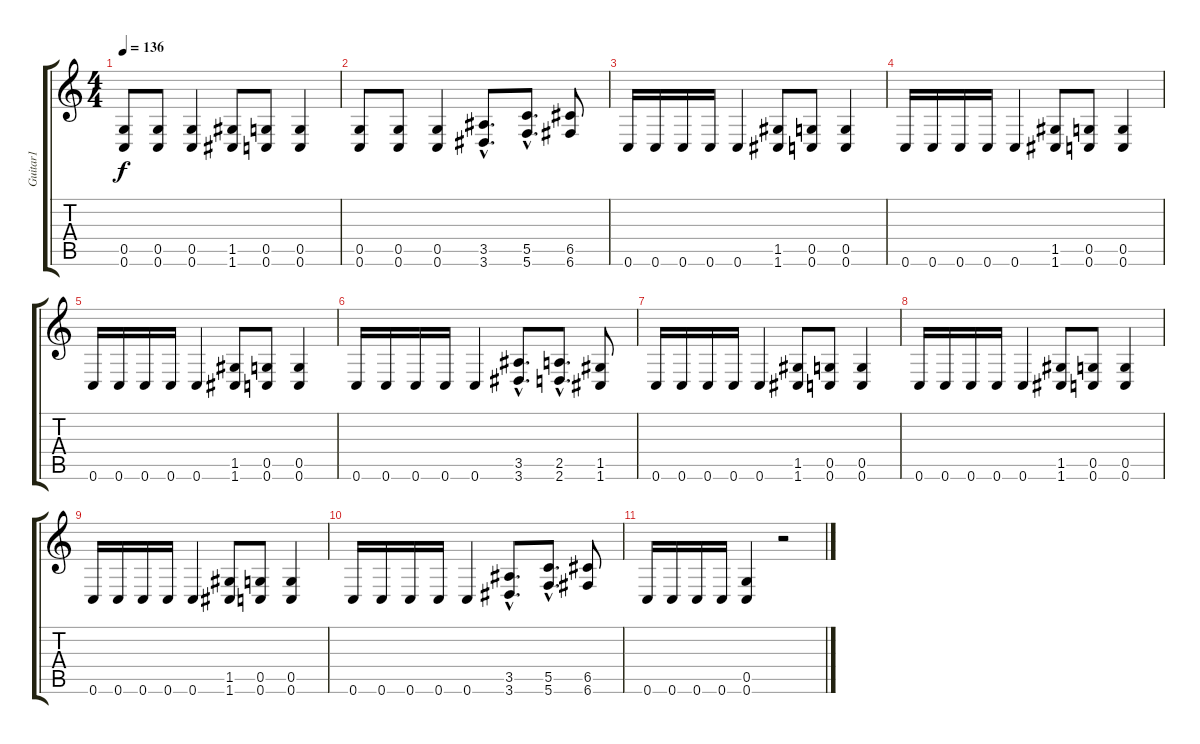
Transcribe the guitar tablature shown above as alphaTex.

\track ("Guitar1" "Guitar1") {instrument distortionguitar}
\staff {score tabs}
\tuning (D4 A3 F3 C3 G2 C2) {hide}
\ts (4 4)
\tempo 136
\clef g2
\ks c
(0.5 0.6).8{dy f} (0.5 0.6).8 (0.5 0.6).4 (1.5 1.6).8 (0.5 0.6).8 (0.5 0.6).4 |
(0.5 0.6).8 (0.5 0.6).8 (0.5 0.6).4 (3.5{hac} 3.6{hac}).8{d} (5.5{hac} 5.6{hac}).8{d} (6.5 6.6).8 |
0.6.16 0.6.16 0.6.16 0.6.16 0.6.4 (1.5 1.6).8 (0.5 0.6).8 (0.5 0.6).4 |
0.6.16 0.6.16 0.6.16 0.6.16 0.6.4 (1.5 1.6).8 (0.5 0.6).8 (0.5 0.6).4 |
0.6.16 0.6.16 0.6.16 0.6.16 0.6.4 (1.5 1.6).8 (0.5 0.6).8 (0.5 0.6).4 |
0.6.16 0.6.16 0.6.16 0.6.16 0.6.4 (3.5{hac} 3.6{hac}).8{d} (2.5{hac} 2.6{hac}).8{d} (1.5 1.6).8 |
0.6.16 0.6.16 0.6.16 0.6.16 0.6.4 (1.5 1.6).8 (0.5 0.6).8 (0.5 0.6).4 |
0.6.16 0.6.16 0.6.16 0.6.16 0.6.4 (1.5 1.6).8 (0.5 0.6).8 (0.5 0.6).4 |
0.6.16 0.6.16 0.6.16 0.6.16 0.6.4 (1.5 1.6).8 (0.5 0.6).8 (0.5 0.6).4 |
0.6.16 0.6.16 0.6.16 0.6.16 0.6.4 (3.5{hac} 3.6{hac}).8{d} (5.5{hac} 5.6{hac}).8{d} (6.5 6.6).8 |
0.6.16 0.6.16 0.6.16 0.6.16 (0.5 0.6).4 r.2
